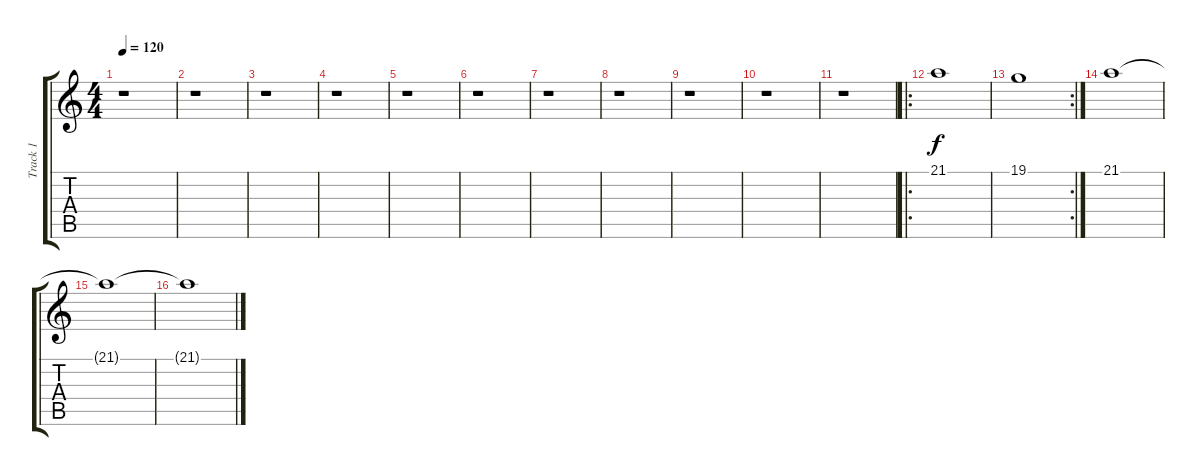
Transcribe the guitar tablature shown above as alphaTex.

\track ("Track 1" "Track 1") {instrument stringensemble1}
\staff {score tabs}
\tuning (C4 G3 Eb3 Bb2 F2 C2) {hide}
\ts (4 4)
\tempo 120
\clef g2
\ks c
r.1{dy f} |
r.1 |
r.1 |
r.1 |
r.1 |
r.1 |
r.1 |
r.1 |
r.1 |
r.1 |
r.1 |
\ro
21.1.1 |
\rc 2
19.1.1 |
21.1.1 |
21.1{t}.1 |
21.1{t}.1
